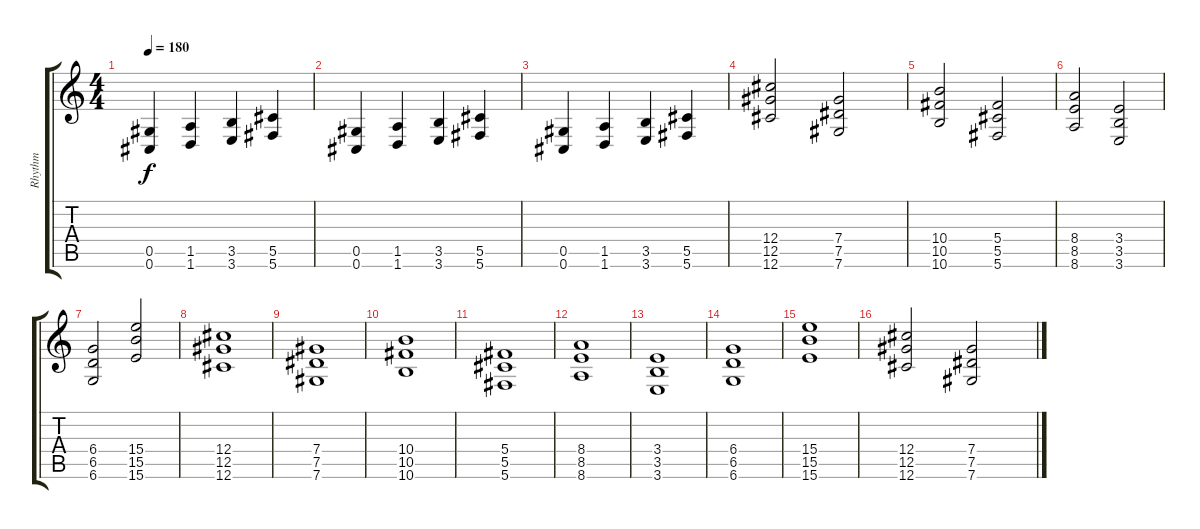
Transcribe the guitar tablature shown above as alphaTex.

\track ("Rhythm" "Rhythm") {instrument distortionguitar}
\staff {score tabs}
\tuning (Eb4 Bb3 Gb3 Db3 Ab2 Db2) {hide}
\ts (4 4)
\tempo 180
\clef g2
\ks c
(0.5 0.6).4{dy f} (1.5 1.6).4 (3.5 3.6).4 (5.5 5.6).4 |
(0.5 0.6).4 (1.5 1.6).4 (3.5 3.6).4 (5.5 5.6).4 |
(0.5 0.6).4 (1.5 1.6).4 (3.5 3.6).4 (5.5 5.6).4 |
(12.4 12.5 12.6).2 (7.4 7.5 7.6).2 |
(10.4 10.5 10.6).2 (5.4 5.5 5.6).2 |
(8.4 8.5 8.6).2 (3.4 3.5 3.6).2 |
(6.4 6.5 6.6).2 (15.4 15.5 15.6).2 |
(12.4 12.5 12.6).1 |
(7.4 7.5 7.6).1 |
(10.4 10.5 10.6).1 |
(5.4 5.5 5.6).1 |
(8.4 8.5 8.6).1 |
(3.4 3.5 3.6).1 |
(6.4 6.5 6.6).1 |
(15.4 15.5 15.6).1 |
(12.4 12.5 12.6).2 (7.4 7.5 7.6).2
